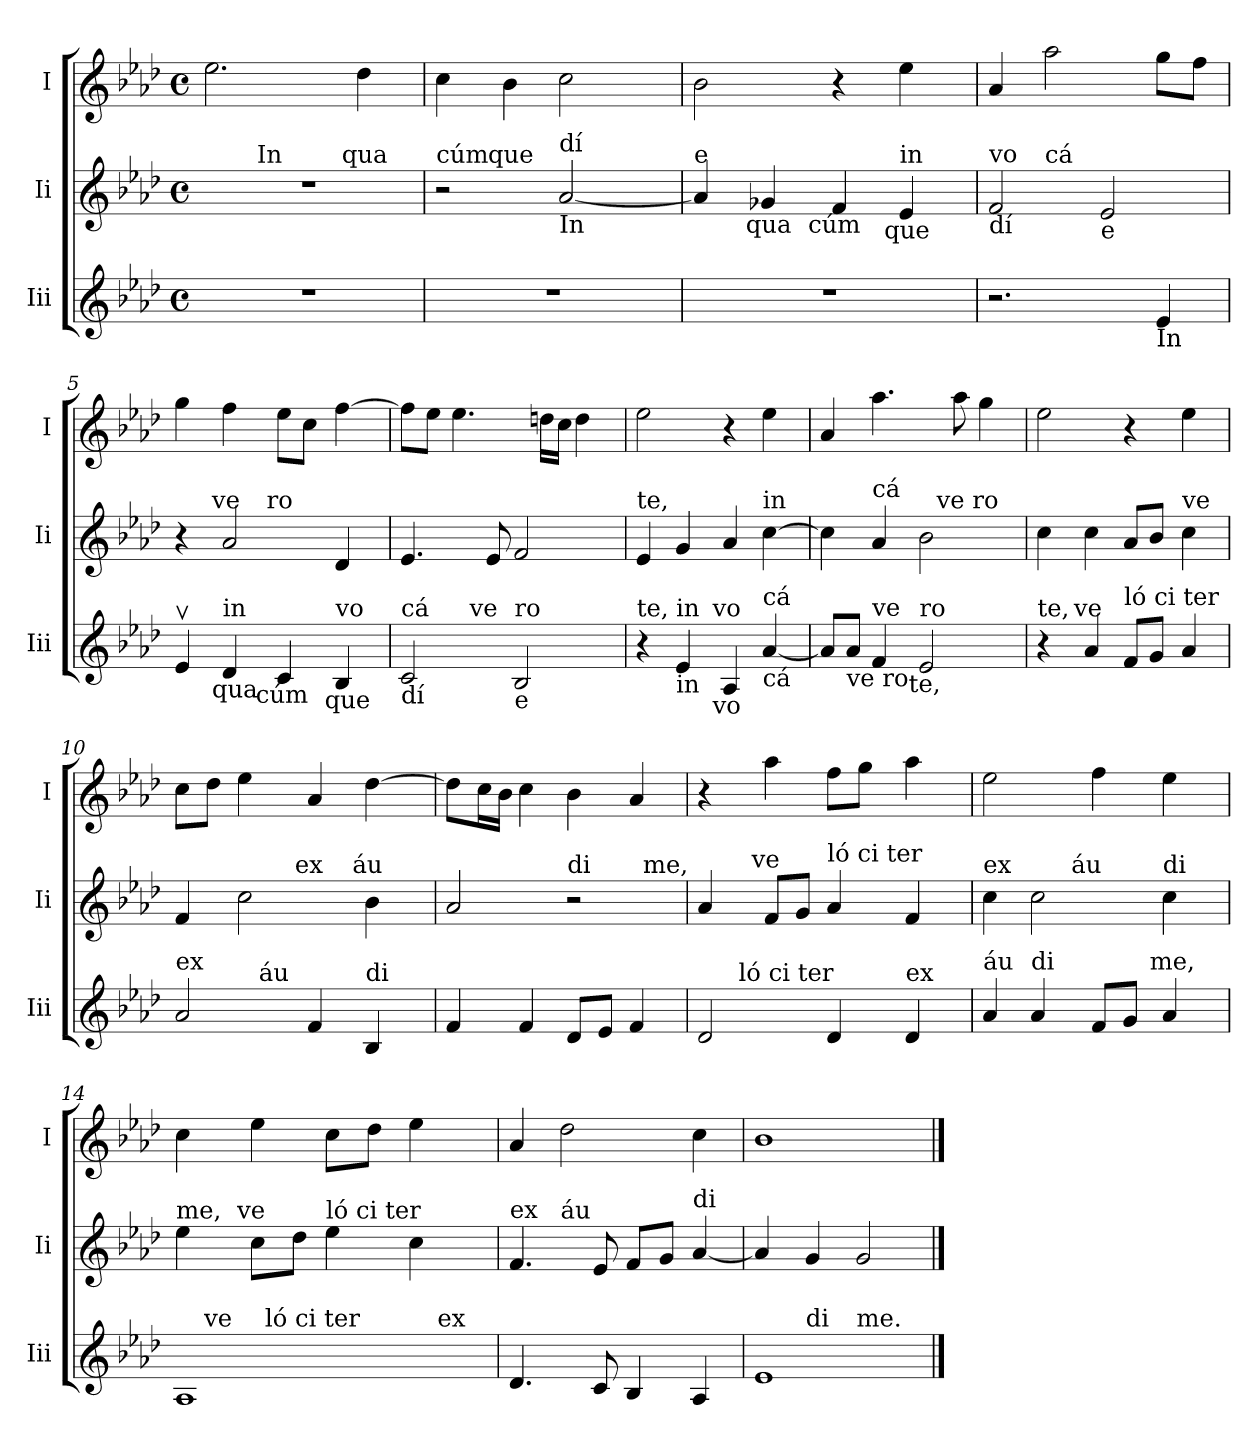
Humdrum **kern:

**kern	**kern	**kern
*part3	*part2	*part1
*staff3	*staff2	*staff1
*I"Iii	*I"Ii	*I"I
*I'Iii	*I'Ii	*I'I
*clefG2	*clefG2	*clefG2
*k[b-e-a-d-]	*k[b-e-a-d-]	*k[b-e-a-d-]
*A-:	*A-:	*A-:
*M4/4	*M4/4	*M4/4
*met(c)	*met(c)	*met(c)
=1	=1	=1
*	*^	*
1r	1r	8..ryy	2.ee-\
!	!	!LO:TX:a:t=In	!
.	.	2ryy	.
!	!	!LO:TX:a:t=qua	!
.	.	4ryy	.
.	.	.	4dd-\
.	.	32ryy	.
=2	=2	=2	=2
!	!LO:TX:a:t=cúm	!	!
1r	2r	8..ryy	4cc\
!	!	!LO:TX:a:t=que	!
.	.	2ryy	.
.	.	.	4b-\
!	!LO:TX:b:t=In	!	!
!	!LO:TX:a:t=dí	!	!
.	[<2a-/	.	2cc\
.	.	4ryy	.
.	.	32ryy	.
=3	=3	=3	=3
!	!LO:TX:a:t=e	!	!
*	*	*^	*
1r	4a-/]	8..ryy	4..ryy	2b-\
!	!	!LO:TX:b:t=qua	!	!
.	.	2ryy	.	.
.	4g-X/	.	.	.
!	!	!	!LO:TX:b:t=cúm	!
.	.	.	2ryy	.
.	4f/	.	.	4r
!	!	!LO:TX:b:t=que	!	!
.	.	4ryy	.	.
!	!LO:TX:a:t=in	!	!	!
.	4e-/	.	.	4ee-\
.	.	.	16ryy	.
.	.	32ryy	.	.
=4	=4	=4	=4	=4
!	!LO:TX:a:t=vo	!	!	!
!	!LO:TX:b:t=dí	!	!	!
*	*	*v	*v	*
2.r	2f/	4ryy	4a-/
!	!	!LO:TX:a:t=cá	!
.	.	2.ryy	2aa-\
!	!LO:TX:b:t=e	!	!
.	2e-/	.	.
!LO:TX:b:t=In	!	!	!
4e-/	.	.	8gg\L
.	.	.	8ff\J
!!LO:LB:g=z
=5	=5	=5	=5
*^	*	*^	*
*	*^	*	*	*	*
4e-v</	8..ryy	4..ryy	4r	8..ryy	4...ryy	4gg\
!	!	!	!	!LO:TX:a:t=ve	!	!
!	!LO:TX:b:t=qua	!	!	!	!	!
.	2ryy	.	.	2ryy	.	.
!LO:TX:a:t=in	!	!	!	!	!	!
4d-/	.	.	2a-/	.	.	4ff\
!	!	!LO:TX:b:t=cúm	!	!	!	!
.	.	2ryy	.	.	.	.
!	!	!	!	!	!LO:TX:a:t=ro	!
.	.	.	.	.	2ryy	.
4c/	.	.	.	.	.	8ee-\L
.	.	.	.	.	.	8cc\J
!	!LO:TX:b:t=que	!	!	!	!	!
.	4ryy	.	.	4ryy	.	.
!LO:TX:a:t=vo	!	!	!	!	!	!
4B-/	.	.	4d-/	.	.	[>4ff\
.	.	16ryy	.	.	.	.
.	32ryy	.	.	32ryy	32ryy	.
=6	=6	=6	=6	=6	=6	=6
!LO:TX:a:t=cá	!	!	!	!	!	!
!LO:TX:b:t=dí	!	!	!	!	!	!
*	*v	*v	*	*	*	*
*	*	*v	*v	*v	*
2c/	4ryy	4.e-/	8ff\L]
.	.	.	8ee-\J
.	16ryy	.	4.ee-\
!	!LO:TX:a:t=ve	!	!
.	2ryy	.	.
.	.	8e-/	.
!LO:TX:a:t=ro	!	!	!
!LO:TX:b:t=e	!	!	!
2B-/	.	2f/	.
.	.	.	16ddn\LL
.	.	.	16cc\JJ
.	.	.	4dd\
.	8.ryy	.	.
=7	=7	=7	=7
!	!	!LO:TX:a:t=te,	!
!LO:TX:a:t=te,	!	!	!
4r	4...ryy	4e-/	2ee-\
!LO:TX:b:t=in	!	!	!
!LO:TX:a:t=in	!	!	!
4e-/	.	4g/	.
!	!LO:TX:b:t=vo	!	!
!	!LO:TX:a:t=vo	!	!
.	2ryy	.	.
4A-/	.	4a-/	4r
!	!	!LO:TX:a:t=in	!
!LO:TX:b:t=cá	!	!	!
!LO:TX:a:t=cá	!	!	!
[<4a-/	.	[>4cc\	4ee-\
.	32ryy	.	.
=8	=8	=8	=8
!	!	!LO:TX:a:t=vo	!
*	*	*^	*
8a-/L]	4...ryy	4cc\]	2ryy	4a-/
!LO:TX:b:t=ve ro	!	!	!	!
8a-/J	.	.	.	.
!	!	!LO:TX:a:t=cá	!	!
!LO:TX:a:t=ve	!	!	!	!
4f/	.	4a-/	.	4.aa-\
!	!LO:TX:b:t=te,	!	!	!
.	2ryy	.	.	.
!LO:TX:a:t=ro	!	!	!	!
2e-/	.	2b-\	16ryy	.
!	!	!	!LO:TX:a:t=ve ro	!
.	.	.	4..ryy	.
.	.	.	.	8aa-\
.	.	.	.	4gg\
.	32ryy	.	.	.
!!LO:LB:g=z
=9	=9	=9	=9	=9
!	!	!LO:TX:a:t=te,	!	!
!LO:TX:a:t=te,	!	!	!	!
*	*	*v	*v	*
4r	8..ryy	4cc\	2ee-\
!	!LO:TX:a:t=ve	!	!
.	2ryy	.	.
4a-/	.	4cc\	.
!LO:TX:a:t=ló ci ter	!	!	!
8f/L	.	8a-/L	4r
8g/J	.	8b-/J	.
.	4ryy	.	.
!	!	!LO:TX:a:t=ve	!
4a-/	.	4cc\	4ee-\
.	32ryy	.	.
=10	=10	=10	=10
!	!	!LO:TX:a:t=ló ci ter	!
!LO:TX:a:t=ex	!	!	!
*	*	*^	*
*	*	*	*^	*
2a-/	4ryy	4f/	4...ryy	2ryy	8cc\L
.	.	.	.	.	8dd-\J
.	16ryy	2cc\	.	.	4ee-\
!	!LO:TX:a:t=áu	!	!	!	!
.	2ryy	.	.	.	.
!	!	!	!LO:TX:a:t=ex	!	!
.	.	.	2ryy	.	.
4f/	.	.	.	8..ryy	4a-/
!	!	!	!	!LO:TX:a:t=áu	!
.	.	.	.	4ryy	.
!LO:TX:a:t=di	!	!	!	!	!
4B-/	.	4b-\	.	.	[>4dd-\
.	8.ryy	.	.	.	.
.	.	.	32ryy	32ryy	.
=11	=11	=11	=11	=11	=11
!LO:TX:a:t=me,	!	!	!	!	!
*v	*v	*	*	*	*
*	*	*v	*v	*
4f/	2a-/	2ryy	8dd-\L]
.	.	.	16cc\L
.	.	.	16b-\JJ
4f/	.	.	4cc\
!	!LO:TX:a:t=di	!	!
8d-/L	2r	4ryy	4b-\
8e-/J	.	.	.
4f/	.	32ryy	4a-/
!	!	!LO:TX:a:t=me,	!
.	.	8..ryy	.
=12	=12	=12	=12
!LO:TX:a:t=ve	!	!	!
*^	*	*	*
2d-/	8.ryy	4a-/	8..ryy	4r
!	!LO:TX:a:t=ló ci ter	!	!	!
.	2ryy	.	.	.
!	!	!	!LO:TX:a:t=ve	!
.	.	.	2ryy	.
.	.	8f/L	.	4aa-\
.	.	8g/J	.	.
!	!	!LO:TX:a:t=ló ci ter	!	!
4d-/	.	4a-/	.	8ff\L
.	.	.	.	8gg\J
.	4ryy	.	.	.
.	.	.	4ryy	.
!LO:TX:a:t=ex	!	!	!	!
4d-/	.	4f/	.	4aa-\
.	16ryy	.	.	.
.	.	.	32ryy	.
!!LO:PB:g=z
=13	=13	=13	=13	=13
!	!	!LO:TX:a:t=ex	!	!
!LO:TX:a:t=áu	!	!	!	!
4a-/	2ryy	4cc\	4..ryy	2ee-\
!LO:TX:a:t=di	!	!	!	!
4a-/	.	2cc\	.	.
!	!	!	!LO:TX:a:t=áu	!
.	.	.	2ryy	.
8f/L	8..ryy	.	.	4ff\
8g/J	.	.	.	.
!	!LO:TX:a:t=me,	!	!	!
.	4ryy	.	.	.
!	!	!LO:TX:a:t=di	!	!
4a-/	.	4cc\	.	4ee-\
.	.	.	16ryy	.
.	32ryy	.	.	.
=14	=14	=14	=14	=14
!	!	!LO:TX:a:t=me,	!	!
*^	*^	*	*	*
1A-	16.ryy	4ryy	2ryy	4ee-\	8..ryy	4cc\
!	!LO:TX:a:t=ve	!	!	!	!	!
.	2ryy	.	.	.	.	.
!	!	!	!	!	!LO:TX:a:t=ve	!
.	.	.	.	.	2ryy	.
.	.	32ryy	.	8cc\L	.	4ee-\
!	!	!LO:TX:a:t=ló ci ter	!	!	!	!
.	.	2ryy	.	.	.	.
.	.	.	.	8dd-\J	.	.
!	!	!	!	!LO:TX:a:t=ló ci ter	!	!
.	.	.	4ryy	4ee-\	.	8cc\L
.	4ryy	.	.	.	.	.
.	.	.	.	.	.	8dd-\J
.	.	.	.	.	4ryy	.
.	.	.	16ryy	4cc\	.	4ee-\
.	.	8..ryy	.	.	.	.
!	!	!	!LO:TX:a:t=ex	!	!	!
.	.	.	8.ryy	.	.	.
.	8ryy	.	.	.	.	.
.	32ryy	.	.	.	32ryy	.
=15	=15	=15	=15	=15	=15	=15
!	!	!	!	!LO:TX:a:t=ex	!	!
!LO:TX:a:t=áu	!	!	!	!	!	!
*v	*v	*v	*v	*	*	*
4.d-/	4.f/	4ryy	4a-/
!	!	!LO:TX:a:t=áu	!
.	.	2.ryy	2dd-\
8c/	8e-/	.	.
4B-/	8f/L	.	.
.	8g/J	.	.
!	!LO:TX:a:t=di	!	!
4A-/	[<4a-/	.	4cc\
=16	=16	=16	=16
!	!LO:TX:a:t=me.	!	!
*^	*	*	*
*	*^	*v	*v	*
1e-	4ryy	2ryy	4a-/]	1b-
!	!LO:TX:a:t=di	!	!	!
.	2.ryy	.	4g/	.
!	!	!LO:TX:a:t=me.	!	!
.	.	2ryy	2g/	.
*v	*v	*v	*	*
==	==	==
*-	*-	*-
